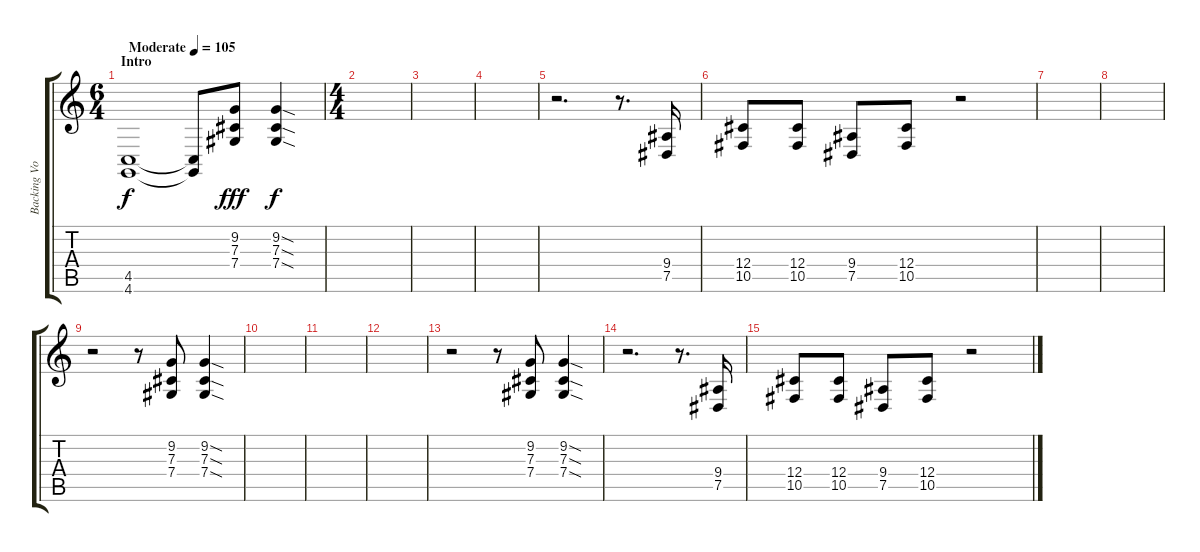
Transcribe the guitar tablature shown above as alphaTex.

\track ("Backing Vocals and Effects" "Backing Vo") {instrument applause}
\staff {score tabs}
\tuning (Eb4 Bb3 Gb3 Db3 Ab2 Eb2) {hide}
\ts (6 4)
\section ("" "Intro")
\tempo (105 "Moderate")
\clef g2
\ks c
(4.5 4.6).1{dy f volume 16 instrument applause} (4.5{t} 4.6{t}).8 (9.2 7.3 7.4).8{dy fff instrument applause} (9.2{sod} 7.3{sod} 7.4{sod}).4{dy f} |
\ts (4 4)
|
|
|
r.2{d} r.8{d} (9.4 7.5).16{volume 12 instrument accordion} |
(12.4 10.5).8 (12.4 10.5).8 (9.4 7.5).8 (12.4 10.5).8 r.2 |
|
|
r.2 r.8 (9.2 7.3 7.4).8{volume 16 instrument applause} (9.2{sod} 7.3{sod} 7.4{sod}).4 |
|
|
|
r.2 r.8 (9.2 7.3 7.4).8 (9.2{sod} 7.3{sod} 7.4{sod}).4 |
r.2{d} r.8{d} (9.4 7.5).16{volume 12 instrument accordion} |
(12.4 10.5).8 (12.4 10.5).8 (9.4 7.5).8 (12.4 10.5).8 r.2
